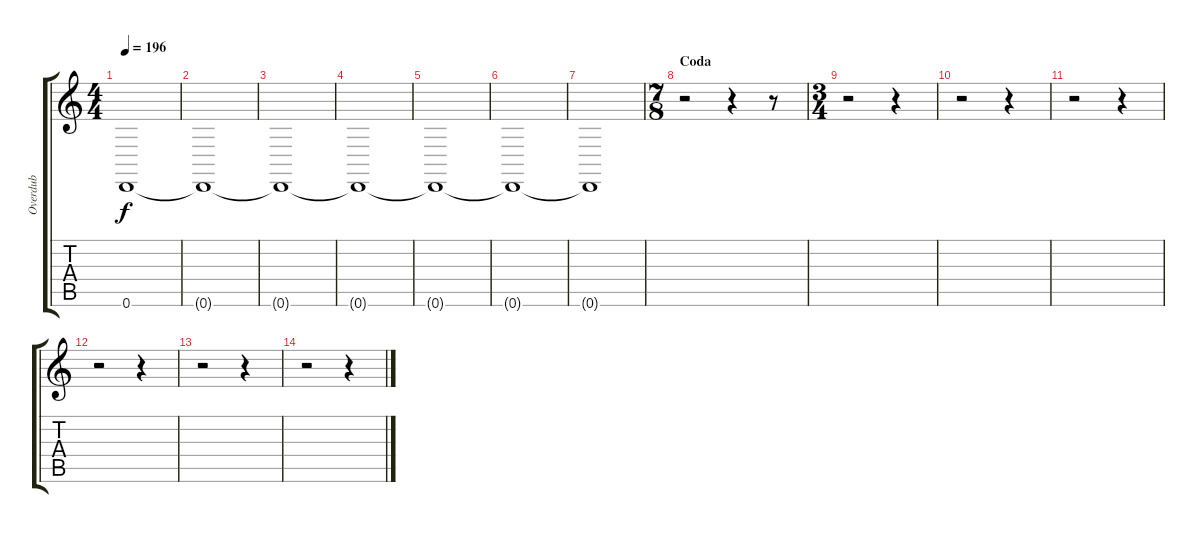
\track ("Overdub" "Overdub") {instrument recorder}
\staff {score tabs}
\tuning (E4 B3 G3 D3 A2 D2) {hide}
\ts (4 4)
\tempo 196
\clef g2
\ks c
0.6.1{dy f} |
0.6{t}.1 |
0.6{t}.1 |
0.6{t}.1 |
0.6{t}.1 |
0.6{t}.1 |
0.6{t}.1 |
\ts (7 8)
\section ("" "Coda")
r.2 r.4 r.8 |
\ts (3 4)
r.2 r.4 |
r.2 r.4 |
r.2 r.4 |
r.2 r.4 |
r.2 r.4 |
r.2 r.4
